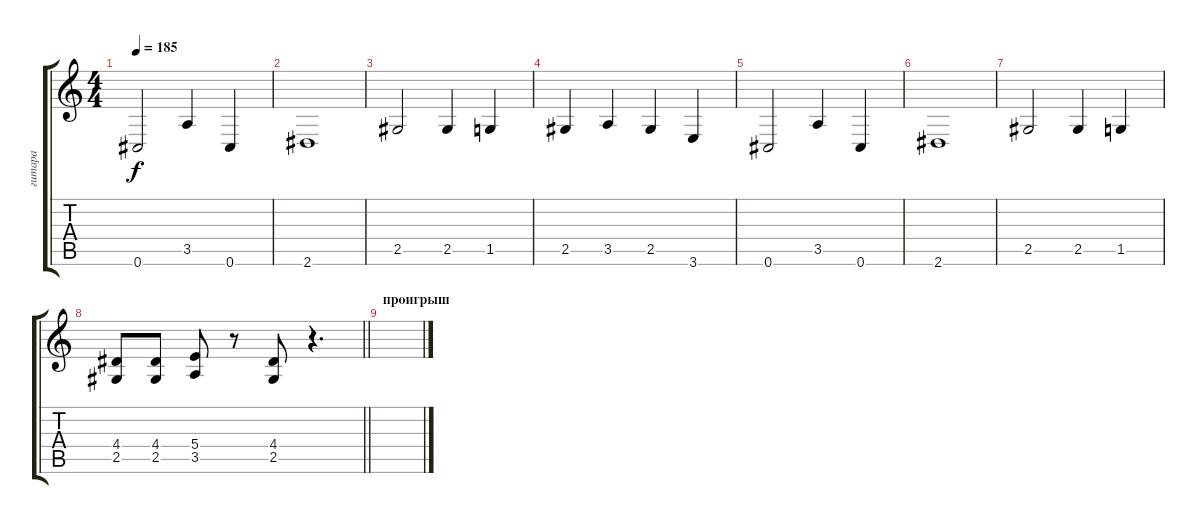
\track ("гитара" "гитара") {instrument overdrivenguitar}
\staff {score tabs}
\tuning (Db4 Ab3 E3 B2 Gb2 Db2) {hide}
\ts (4 4)
\tempo 185
\clef g2
\ks c
0.6.2{dy f} 3.5.4 0.6.4 |
2.6.1 |
2.5.2 2.5.4 1.5.4 |
2.5.4 3.5.4 2.5.4 3.6.4 |
0.6.2 3.5.4 0.6.4 |
2.6.1 |
2.5.2 2.5.4 1.5.4 |
\barLineRight lightlight
(4.4 2.5).8 (4.4 2.5).8 (5.4 3.5).8 r.8 (4.4 2.5).8 r.4{d} |
\section ("" "проигрыш")
